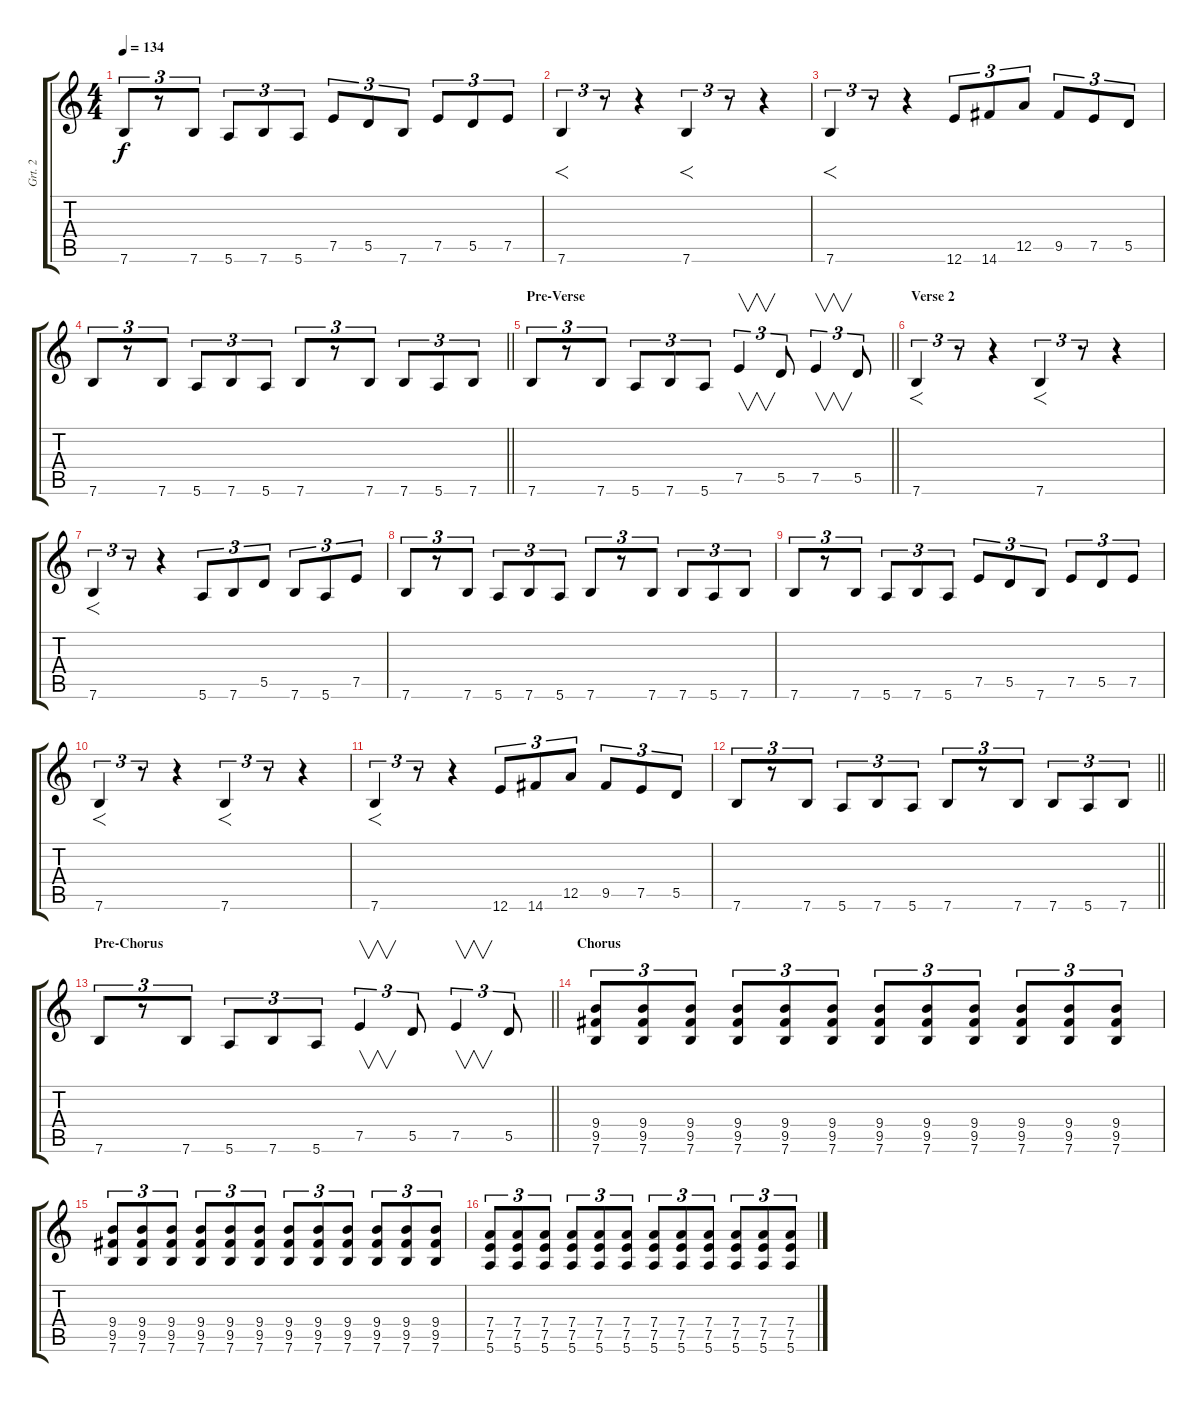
\track ("Grt. 2" "Grt. 2") {instrument distortionguitar}
\staff {score tabs}
\tuning (E4 B3 G3 D3 A2 E2) {hide}
\ts (4 4)
\tempo 134
\clef g2
\ks c
7.6.8{tu (3 2) dy f} r.8{tu (3 2)} 7.6.8{tu (3 2)} 5.6.8{tu (3 2)} 7.6.8{tu (3 2)} 5.6.8{tu (3 2)} 7.5.8{tu (3 2)} 5.5.8{tu (3 2)} 7.6.8{tu (3 2)} 7.5.8{tu (3 2)} 5.5.8{tu (3 2)} 7.5.8{tu (3 2)} |
7.6.4{f tu (3 2)} r.8{tu (3 2)} r.4 7.6.4{f tu (3 2)} r.8{tu (3 2)} r.4 |
7.6.4{f tu (3 2)} r.8{tu (3 2)} r.4 12.6.8{tu (3 2)} 14.6.8{tu (3 2)} 12.5.8{tu (3 2)} 9.5.8{tu (3 2)} 7.5.8{tu (3 2)} 5.5.8{tu (3 2)} |
\barLineRight lightlight
7.6.8{tu (3 2)} r.8{tu (3 2)} 7.6.8{tu (3 2)} 5.6.8{tu (3 2)} 7.6.8{tu (3 2)} 5.6.8{tu (3 2)} 7.6.8{tu (3 2)} r.8{tu (3 2)} 7.6.8{tu (3 2)} 7.6.8{tu (3 2)} 5.6.8{tu (3 2)} 7.6.8{tu (3 2)} |
\section ("" "Pre-Verse")
\barLineRight lightlight
7.6.8{tu (3 2)} r.8{tu (3 2)} 7.6.8{tu (3 2)} 5.6.8{tu (3 2)} 7.6.8{tu (3 2)} 5.6.8{tu (3 2)} 7.5.4{v tu (3 2)} 5.5.8{tu (3 2)} 7.5.4{v tu (3 2)} 5.5.8{tu (3 2)} |
\section ("" "Verse 2")
7.6.4{f tu (3 2)} r.8{tu (3 2)} r.4 7.6.4{f tu (3 2)} r.8{tu (3 2)} r.4 |
7.6.4{f tu (3 2)} r.8{tu (3 2)} r.4 5.6.8{tu (3 2)} 7.6.8{tu (3 2)} 5.5.8{tu (3 2)} 7.6.8{tu (3 2)} 5.6.8{tu (3 2)} 7.5.8{tu (3 2)} |
7.6.8{tu (3 2)} r.8{tu (3 2)} 7.6.8{tu (3 2)} 5.6.8{tu (3 2)} 7.6.8{tu (3 2)} 5.6.8{tu (3 2)} 7.6.8{tu (3 2)} r.8{tu (3 2)} 7.6.8{tu (3 2)} 7.6.8{tu (3 2)} 5.6.8{tu (3 2)} 7.6.8{tu (3 2)} |
7.6.8{tu (3 2)} r.8{tu (3 2)} 7.6.8{tu (3 2)} 5.6.8{tu (3 2)} 7.6.8{tu (3 2)} 5.6.8{tu (3 2)} 7.5.8{tu (3 2)} 5.5.8{tu (3 2)} 7.6.8{tu (3 2)} 7.5.8{tu (3 2)} 5.5.8{tu (3 2)} 7.5.8{tu (3 2)} |
7.6.4{f tu (3 2)} r.8{tu (3 2)} r.4 7.6.4{f tu (3 2)} r.8{tu (3 2)} r.4 |
7.6.4{f tu (3 2)} r.8{tu (3 2)} r.4 12.6.8{tu (3 2)} 14.6.8{tu (3 2)} 12.5.8{tu (3 2)} 9.5.8{tu (3 2)} 7.5.8{tu (3 2)} 5.5.8{tu (3 2)} |
\barLineRight lightlight
7.6.8{tu (3 2)} r.8{tu (3 2)} 7.6.8{tu (3 2)} 5.6.8{tu (3 2)} 7.6.8{tu (3 2)} 5.6.8{tu (3 2)} 7.6.8{tu (3 2)} r.8{tu (3 2)} 7.6.8{tu (3 2)} 7.6.8{tu (3 2)} 5.6.8{tu (3 2)} 7.6.8{tu (3 2)} |
\section ("" "Pre-Chorus")
\barLineRight lightlight
7.6.8{tu (3 2)} r.8{tu (3 2)} 7.6.8{tu (3 2)} 5.6.8{tu (3 2)} 7.6.8{tu (3 2)} 5.6.8{tu (3 2)} 7.5.4{v tu (3 2)} 5.5.8{tu (3 2)} 7.5.4{v tu (3 2)} 5.5.8{tu (3 2)} |
\section ("" "Chorus")
(9.4 9.5 7.6).8{tu (3 2)} (9.4 9.5 7.6).8{tu (3 2)} (9.4 9.5 7.6).8{tu (3 2)} (9.4 9.5 7.6).8{tu (3 2)} (9.4 9.5 7.6).8{tu (3 2)} (9.4 9.5 7.6).8{tu (3 2)} (9.4 9.5 7.6).8{tu (3 2)} (9.4 9.5 7.6).8{tu (3 2)} (9.4 9.5 7.6).8{tu (3 2)} (9.4 9.5 7.6).8{tu (3 2)} (9.4 9.5 7.6).8{tu (3 2)} (9.4 9.5 7.6).8{tu (3 2)} |
(9.4 9.5 7.6).8{tu (3 2)} (9.4 9.5 7.6).8{tu (3 2)} (9.4 9.5 7.6).8{tu (3 2)} (9.4 9.5 7.6).8{tu (3 2)} (9.4 9.5 7.6).8{tu (3 2)} (9.4 9.5 7.6).8{tu (3 2)} (9.4 9.5 7.6).8{tu (3 2)} (9.4 9.5 7.6).8{tu (3 2)} (9.4 9.5 7.6).8{tu (3 2)} (9.4 9.5 7.6).8{tu (3 2)} (9.4 9.5 7.6).8{tu (3 2)} (9.4 9.5 7.6).8{tu (3 2)} |
(7.4 7.5 5.6).8{tu (3 2)} (7.4 7.5 5.6).8{tu (3 2)} (7.4 7.5 5.6).8{tu (3 2)} (7.4 7.5 5.6).8{tu (3 2)} (7.4 7.5 5.6).8{tu (3 2)} (7.4 7.5 5.6).8{tu (3 2)} (7.4 7.5 5.6).8{tu (3 2)} (7.4 7.5 5.6).8{tu (3 2)} (7.4 7.5 5.6).8{tu (3 2)} (7.4 7.5 5.6).8{tu (3 2)} (7.4 7.5 5.6).8{tu (3 2)} (7.4 7.5 5.6).8{tu (3 2)}
